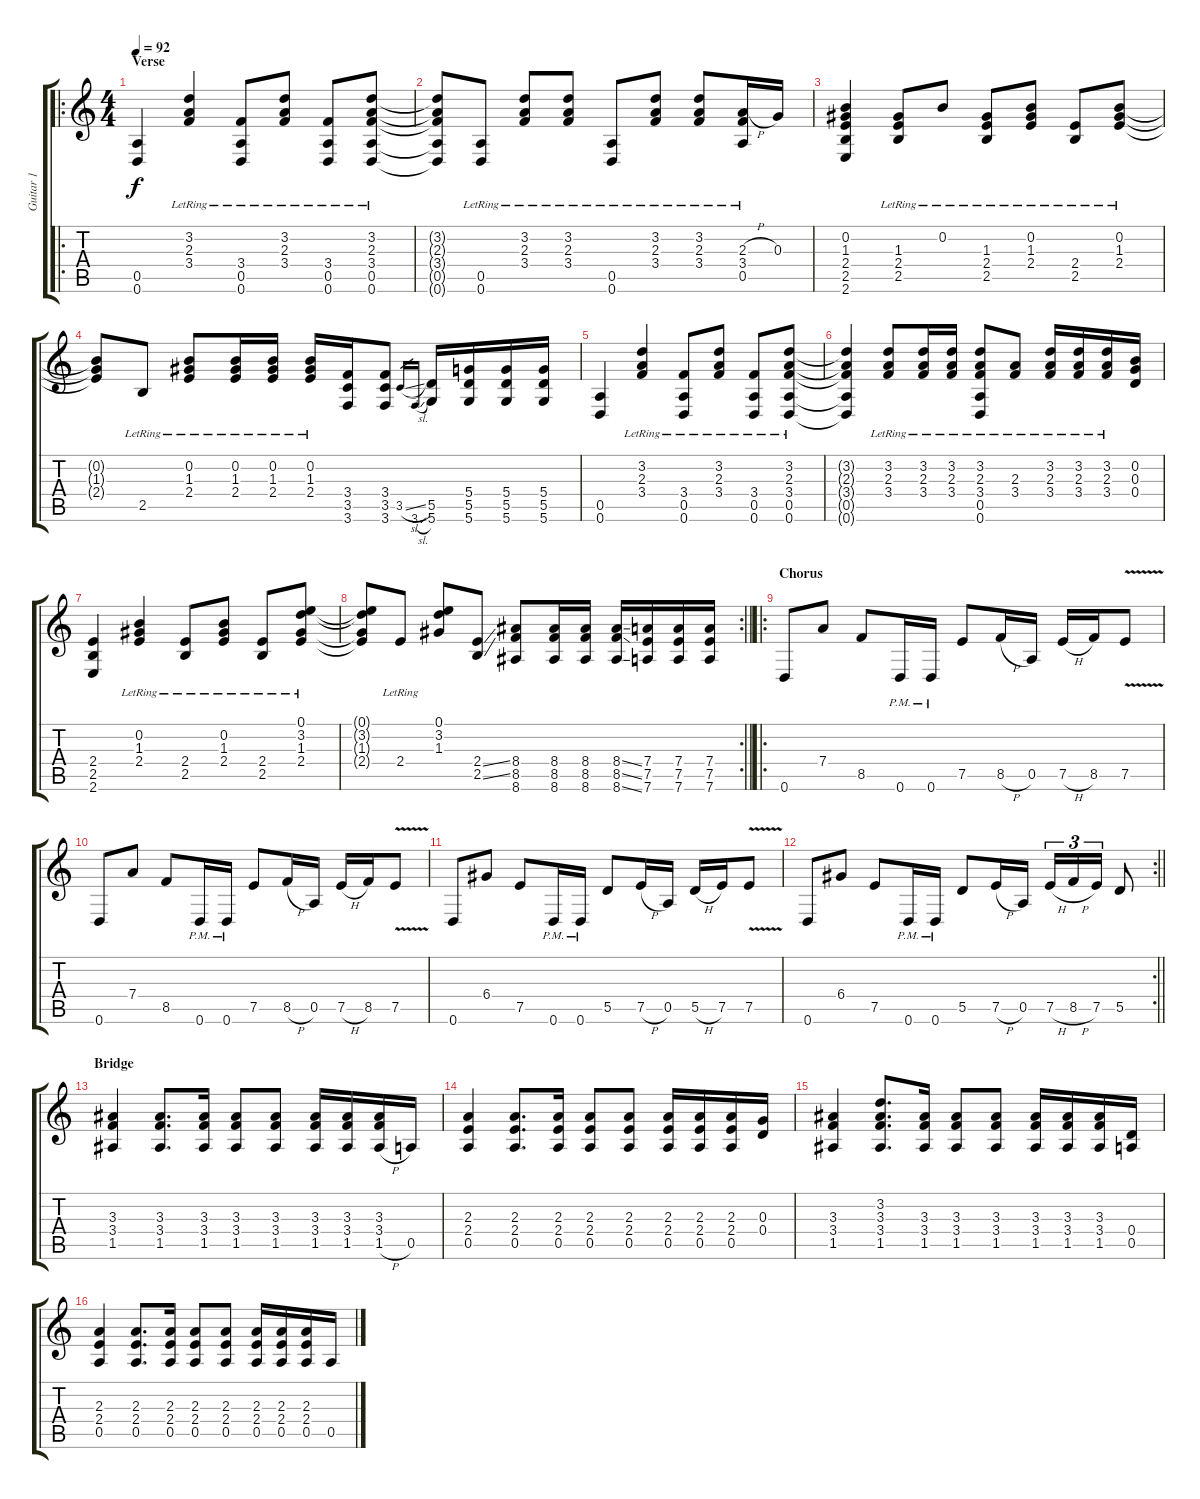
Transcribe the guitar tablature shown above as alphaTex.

\track ("Guitar 1" "Guitar 1") {instrument distortionguitar}
\staff {score tabs}
\tuning (E4 B3 G3 D3 A2 D2) {hide}
\ro
\ts (4 4)
\section ("" "Verse")
\tempo 92
\clef g2
\ks c
(0.5 0.6).4{dy f} (3.2{lr} 2.3{lr} 3.4{lr}).4 (3.4{lr} 0.5{lr} 0.6{lr}).8 (3.2{lr} 2.3{lr} 3.4{lr}).8 (3.4{lr} 0.5{lr} 0.6{lr}).8 (3.2{lr} 2.3{lr} 3.4{lr} 0.5{lr} 0.6{lr}).8 |
(3.2{t} 2.3{t} 3.4{t} 0.5{t} 0.6{t}).8 (0.5{lr} 0.6{lr}).8 (3.2{lr} 2.3{lr} 3.4{lr}).8 (3.2{lr} 2.3{lr} 3.4{lr}).8 (0.5{lr} 0.6{lr}).8 (3.2{lr} 2.3{lr} 3.4{lr}).8 (3.2{lr} 2.3{lr} 3.4{lr}).8 (2.3{h lr} 3.4{lr} 0.5{lr}).16 0.3.16 |
(0.2 1.3 2.4 2.5 2.6).4 (1.3{lr} 2.4{lr} 2.5{lr}).8 0.2{lr}.8 (1.3{lr} 2.4{lr} 2.5{lr}).8 (0.2{lr} 1.3{lr} 2.4{lr}).8 (2.4{lr} 2.5{lr}).8 (0.2{lr} 1.3{lr} 2.4{lr}).8 |
(0.2{t} 1.3{t} 2.4{t}).8 2.5{lr}.8 (0.2{lr} 1.3{lr} 2.4{lr}).8 (0.2{lr} 1.3{lr} 2.4{lr}).16 (0.2{lr} 1.3{lr} 2.4{lr}).16 (0.2{lr} 1.3{lr} 2.4{lr}).16 (3.4 3.5 3.6).16 (3.4 3.5 3.6).8 3.5{sl}.16{gr} 3.6{sl}.16{gr} (5.5 5.6).16 (5.4 5.5 5.6).16 (5.4 5.5 5.6).16 (5.4 5.5 5.6).16 |
(0.5 0.6).4 (3.2{lr} 2.3{lr} 3.4{lr}).4 (3.4{lr} 0.5{lr} 0.6{lr}).8 (3.2{lr} 2.3{lr} 3.4{lr}).8 (3.4{lr} 0.5{lr} 0.6{lr}).8 (3.2{lr} 2.3{lr} 3.4{lr} 0.5{lr} 0.6{lr}).8 |
(3.2{t} 2.3{t} 3.4{t} 0.5{t} 0.6{t}).4 (3.2{lr} 2.3{lr} 3.4{lr}).8 (3.2{lr} 2.3{lr} 3.4{lr}).16 (3.2{lr} 2.3{lr} 3.4{lr}).16 (3.2{lr} 2.3{lr} 3.4{lr} 0.5{lr} 0.6{lr}).8 (2.3{lr} 3.4{lr}).8 (3.2{lr} 2.3{lr} 3.4{lr}).16 (3.2{lr} 2.3{lr} 3.4{lr}).16 (3.2{lr} 2.3{lr} 3.4{lr}).16 (0.2 0.3 0.4).16 |
(2.4 2.5 2.6).4 (0.2{lr} 1.3{lr} 2.4{lr}).4 (2.4{lr} 2.5{lr}).8 (0.2{lr} 1.3{lr} 2.4{lr}).8 (2.4{lr} 2.5{lr}).8 (0.1{lr} 3.2{lr} 1.3{lr} 2.4{lr}).8 |
\rc 2
\barLineRight lightlight
(0.1{t} 3.2{t} 1.3{t} 2.4{t}).8 2.4{lr}.8 (0.1 3.2 1.3).8 (2.4{ss} 2.5{ss}).8 (8.4 8.5 8.6).8 (8.4 8.5 8.6).16 (8.4 8.5 8.6).16 (8.4{ss} 8.5{ss} 8.6{ss}).16 (7.4 7.5 7.6).16 (7.4 7.5 7.6).16 (7.4 7.5 7.6).16 |
\ro
\section ("" "Chorus")
0.6.8 7.4.8 8.5.8 0.6{pm}.16 0.6{pm}.16 7.5.8 8.5{h}.16 0.5.16 7.5{h}.16 8.5.16 7.5{v}.8 |
0.6.8 7.4.8 8.5.8 0.6{pm}.16 0.6{pm}.16 7.5.8 8.5{h}.16 0.5.16 7.5{h}.16 8.5.16 7.5{v}.8 |
0.6.8 6.4.8 7.5.8 0.6{pm}.16 0.6{pm}.16 5.5.8 7.5{h}.16 0.5.16 5.5{h}.16 7.5.16 7.5{v}.8 |
\rc 2
\barLineRight lightlight
0.6.8 6.4.8 7.5.8 0.6{pm}.16 0.6{pm}.16 5.5.8 7.5{h}.16 0.5.16 7.5{h}.16{tu (3 2)} 8.5{h}.16{tu (3 2)} 7.5.16{tu (3 2)} 5.5.8 |
\section ("" "Bridge")
(3.3 3.4 1.5).4 (3.3 3.4 1.5).8{d} (3.3 3.4 1.5).16 (3.3 3.4 1.5).8 (3.3 3.4 1.5).8 (3.3 3.4 1.5).16 (3.3 3.4 1.5).16 (3.3 3.4 1.5{h}).16 0.5.16 |
(2.3 2.4 0.5).4 (2.3 2.4 0.5).8{d} (2.3 2.4 0.5).16 (2.3 2.4 0.5).8 (2.3 2.4 0.5).8 (2.3 2.4 0.5).16 (2.3 2.4 0.5).16 (2.3 2.4 0.5).16 (0.3 0.4).16 |
(3.3 3.4 1.5).4 (3.2 3.3 3.4 1.5).8{d} (3.3 3.4 1.5).16 (3.3 3.4 1.5).8 (3.3 3.4 1.5).8 (3.3 3.4 1.5).16 (3.3 3.4 1.5).16 (3.3 3.4 1.5).16 (0.4 0.5).16 |
(2.3 2.4 0.5).4 (2.3 2.4 0.5).8{d} (2.3 2.4 0.5).16 (2.3 2.4 0.5).8 (2.3 2.4 0.5).8 (2.3 2.4 0.5).16 (2.3 2.4 0.5).16 (2.3 2.4 0.5).16 0.5.16
